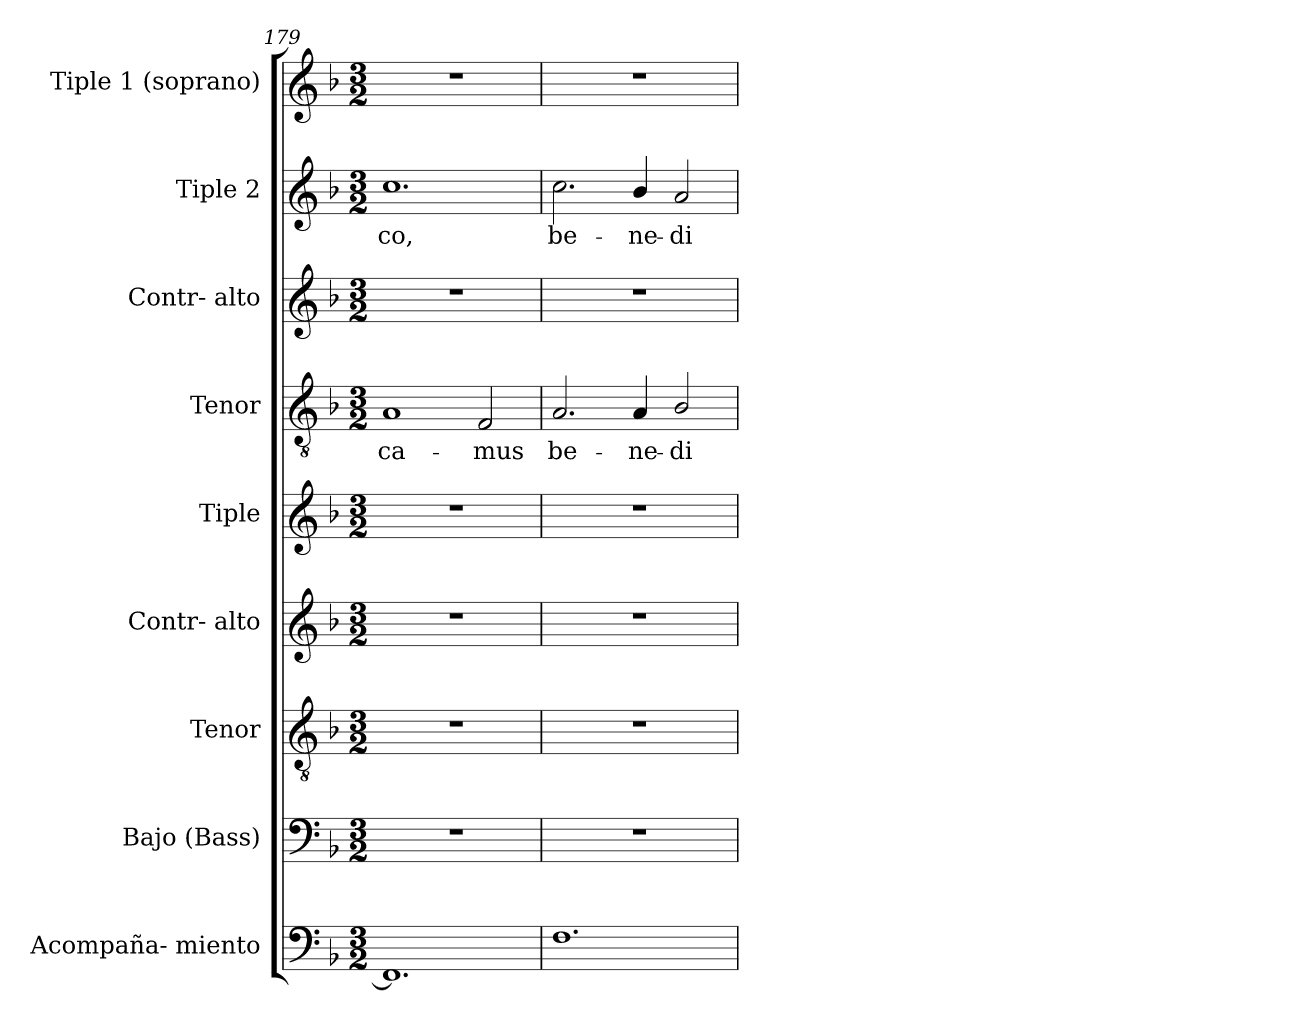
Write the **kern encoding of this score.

**kern	**kern	**kern	**kern	**kern	**kern	**text	**kern	**kern	**text	**kern
*part9	*part8	*part7	*part6	*part5	*part4	*part4	*part3	*part2	*part2	*part1
*staff9	*staff8	*staff7	*staff6	*staff5	*staff4	*staff4	*staff3	*staff2	*staff2	*staff1
*I"Acompaña- miento	*I"Bajo (Bass)	*I"Tenor	*I"Contr- alto	*I"Tiple	*I"Tenor	*	*I"Contr- alto	*I"Tiple 2	*	*I"Tiple 1 (soprano)
*	*I'B.	*I'T.	*I'A.	*	*I'T.	*	*I'A.	*	*	*I'S.
*clefF4	*clefF4	*clefGv2	*clefG2	*clefG2	*clefGv2	*	*clefG2	*clefG2	*	*clefG2
*	*	*ITrd7c12	*	*	*ITrd7c12	*	*	*	*	*
*k[b-]	*k[b-]	*k[b-]	*k[b-]	*k[b-]	*k[b-]	*	*k[b-]	*k[b-]	*	*k[b-]
*F:	*F:	*F:	*F:	*F:	*F:	*	*F:	*F:	*	*F:
*M3/2	*M3/2	*M3/2	*M3/2	*M3/2	*M3/2	*	*M3/2	*M3/2	*	*M3/2
=179	=179	=179	=179	=179	=179	=179	=179	=179	=179	=179
!	!LO:N:vis=1	!LO:N:vis=1	!LO:N:vis=1	!LO:N:vis=1	!	!	!	!	!	!
!	!	!	!	!	!	!LO:LY:b:color=#000000	!LO:N:vis=1	!	!	!
!	!	!	!	!	!	!	!	!	!LO:LY:b:color=#000000	!LO:N:vis=1
1.FFi]	1.r	1.r	1.r	1.r	1AAi	-ca-	1.r	1.cci	-co,	1.r
!	!	!	!	!	!	!LO:LY:b:color=#000000	!	!	!	!
.	.	.	.	.	2FFi/	-mus	.	.	.	.
=180	=180	=180	=180	=180	=180	=180	=180	=180	=180	=180
!	!LO:N:vis=1	!LO:N:vis=1	!LO:N:vis=1	!LO:N:vis=1	!	!	!	!	!	!
!	!	!	!	!	!	!LO:LY:b:color=#000000	!LO:N:vis=1	!	!	!
!	!	!	!	!	!	!	!	!	!LO:LY:b:color=#000000	!LO:N:vis=1
1.Fi	1.r	1.r	1.r	1.r	2.AAi/	be-	1.r	2.cci\	be-	1.r
!	!	!	!	!	!	!LO:LY:b:color=#000000	!	!	!	!
!	!	!	!	!	!	!	!	!	!LO:LY:b:color=#000000	!
.	.	.	.	.	4AAi/	-ne-	.	4b-i/	-ne-	.
!	!	!	!	!	!	!LO:LY:b:color=#000000	!	!	!	!
!	!	!	!	!	!	!	!	!	!LO:LY:b:color=#000000	!
.	.	.	.	.	2BB-i/	-di-	.	2ai/	-di-	.
=	=	=	=	=	=	=	=	=	=	=
*-	*-	*-	*-	*-	*-	*-	*-	*-	*-	*-
